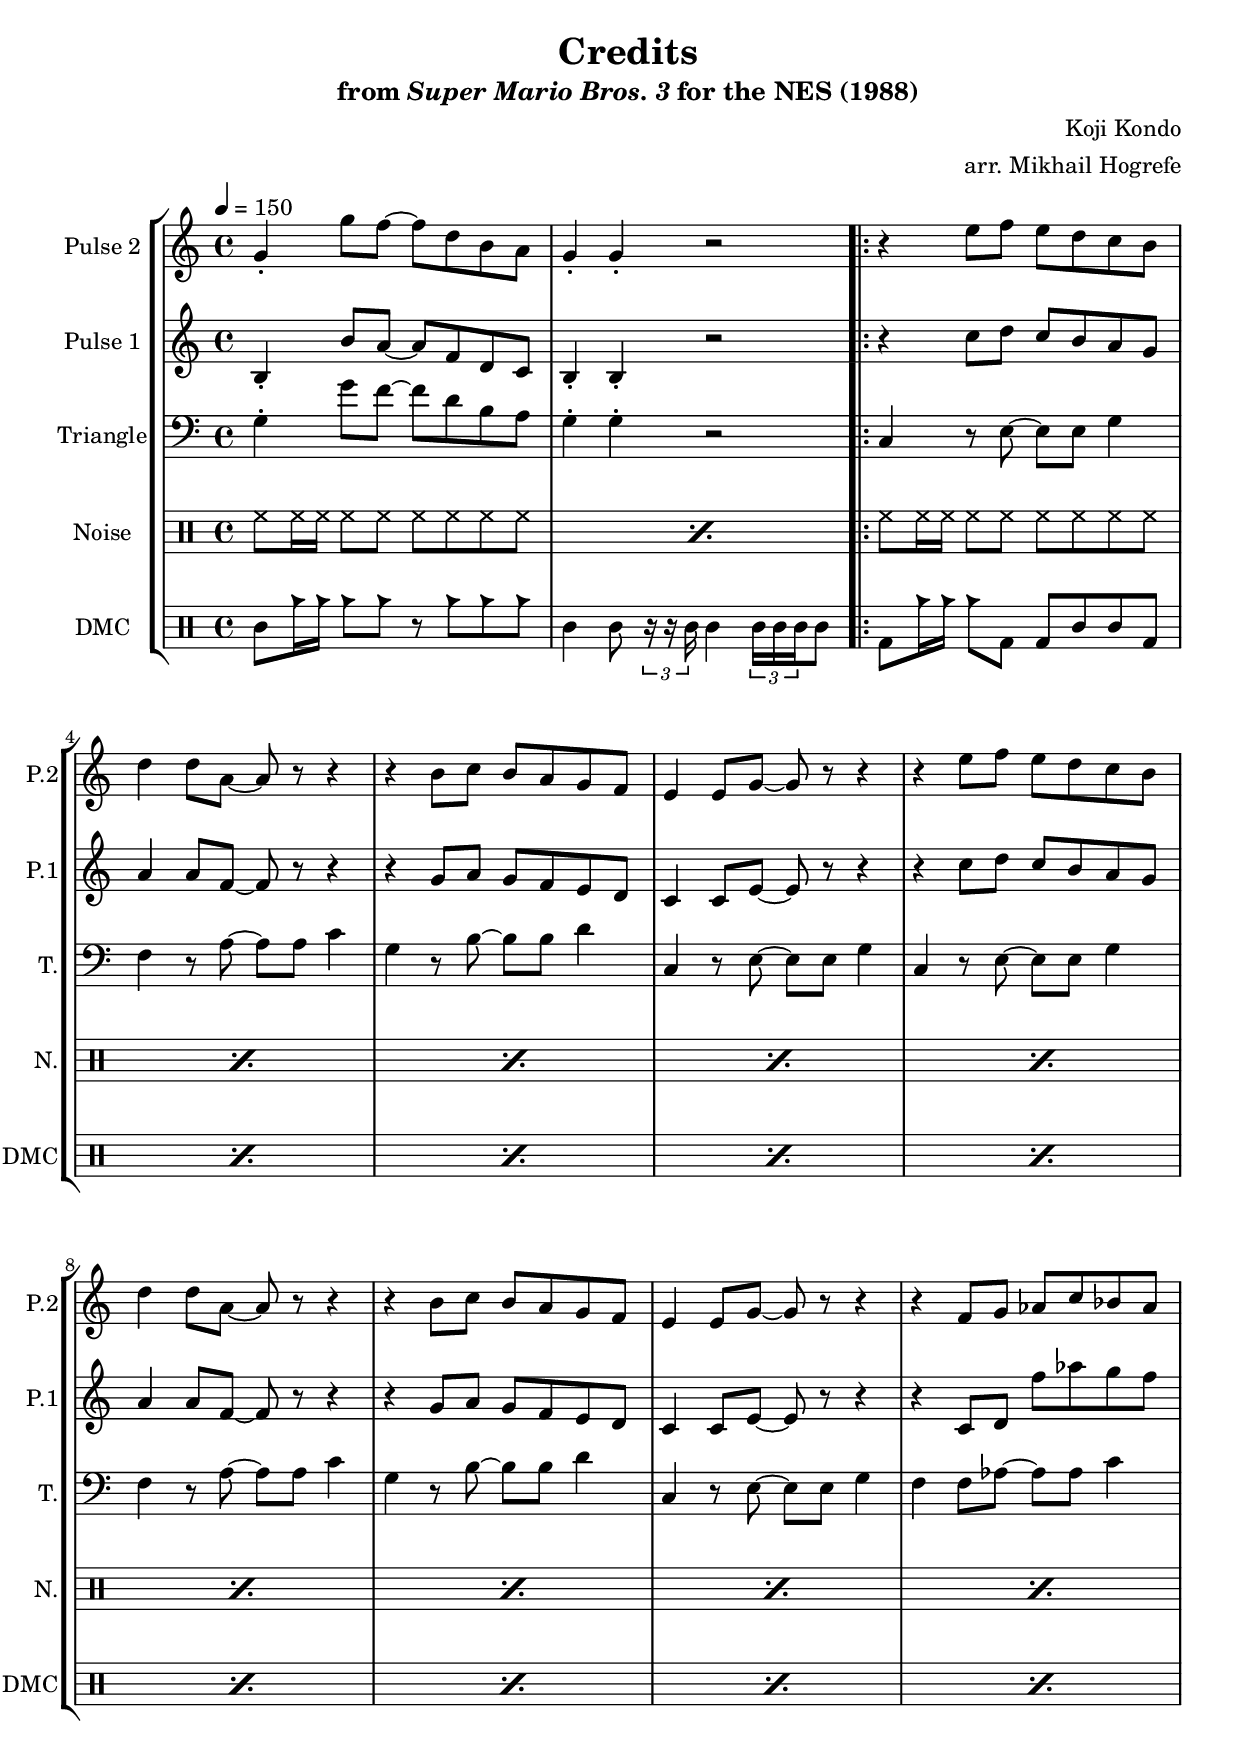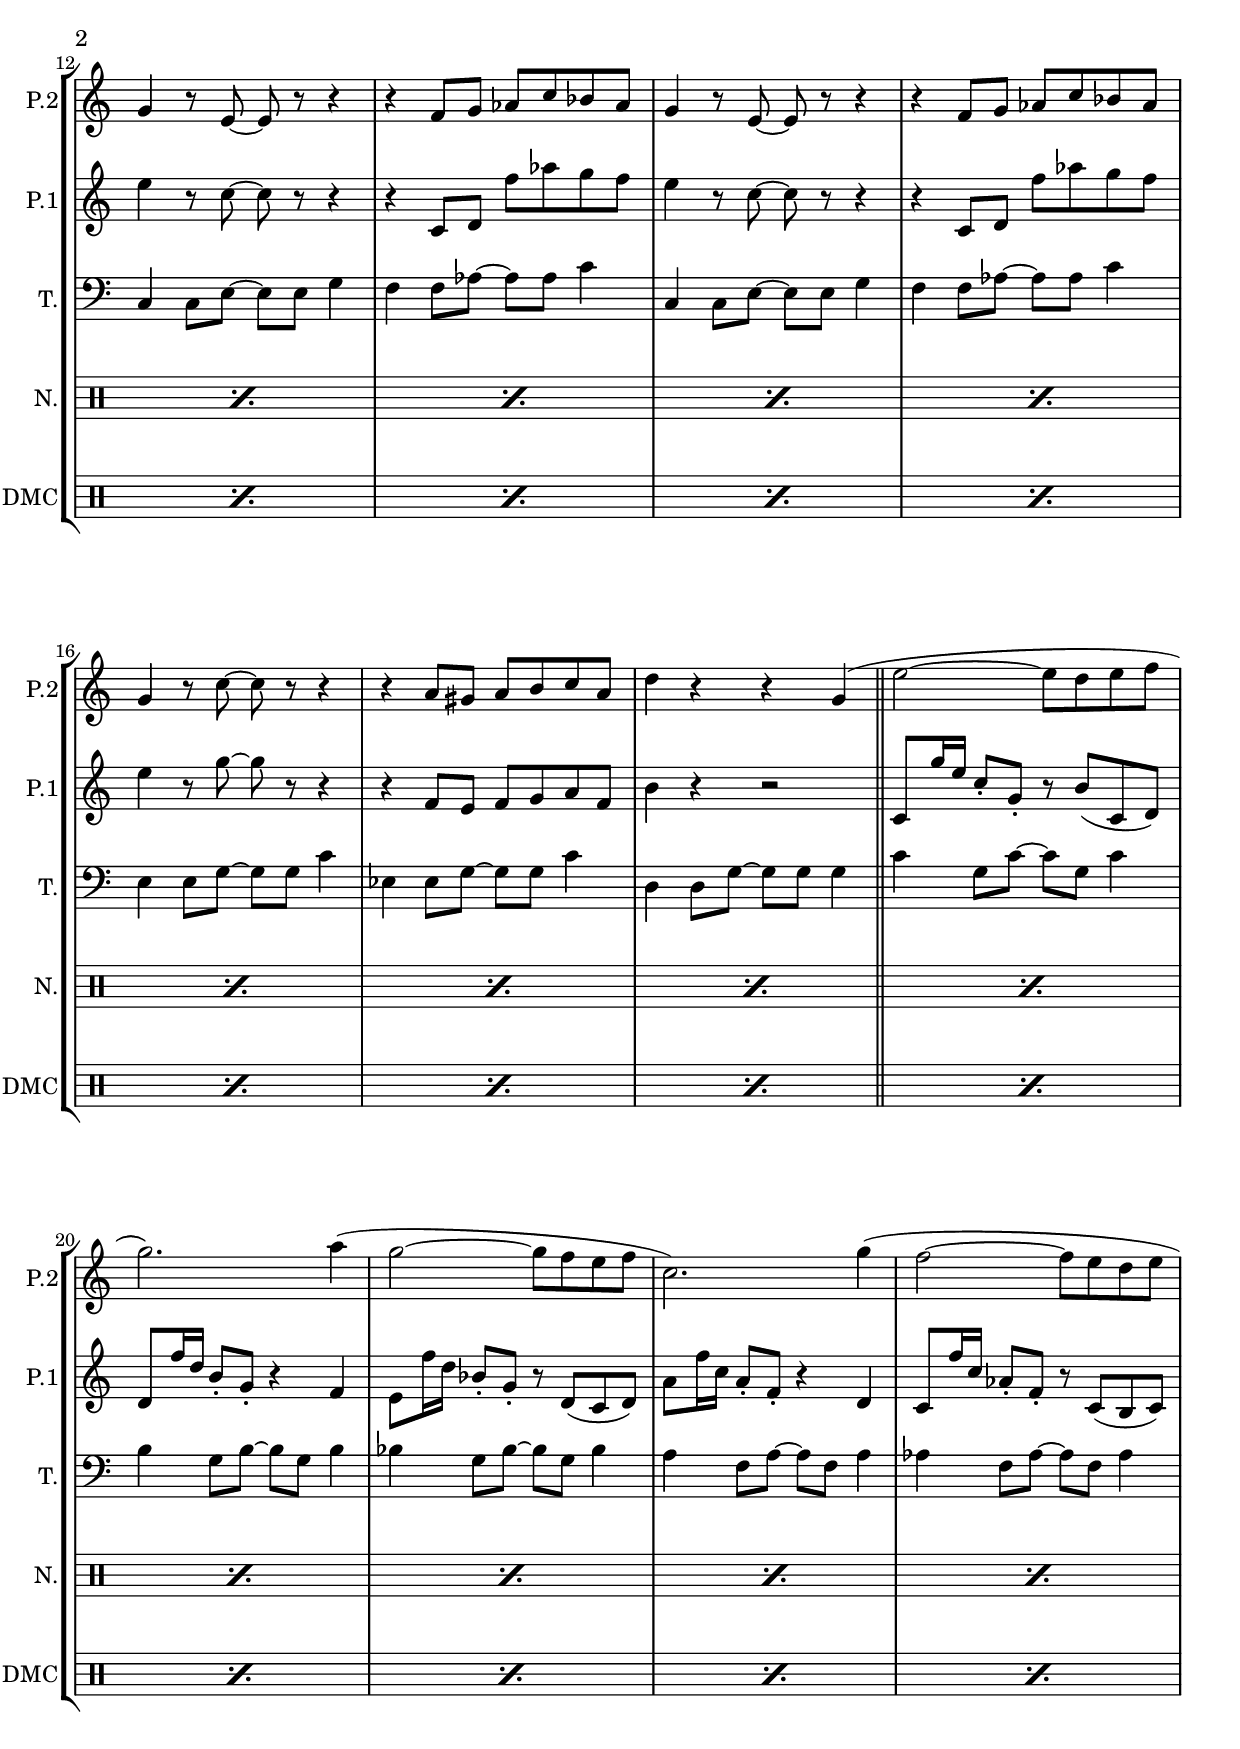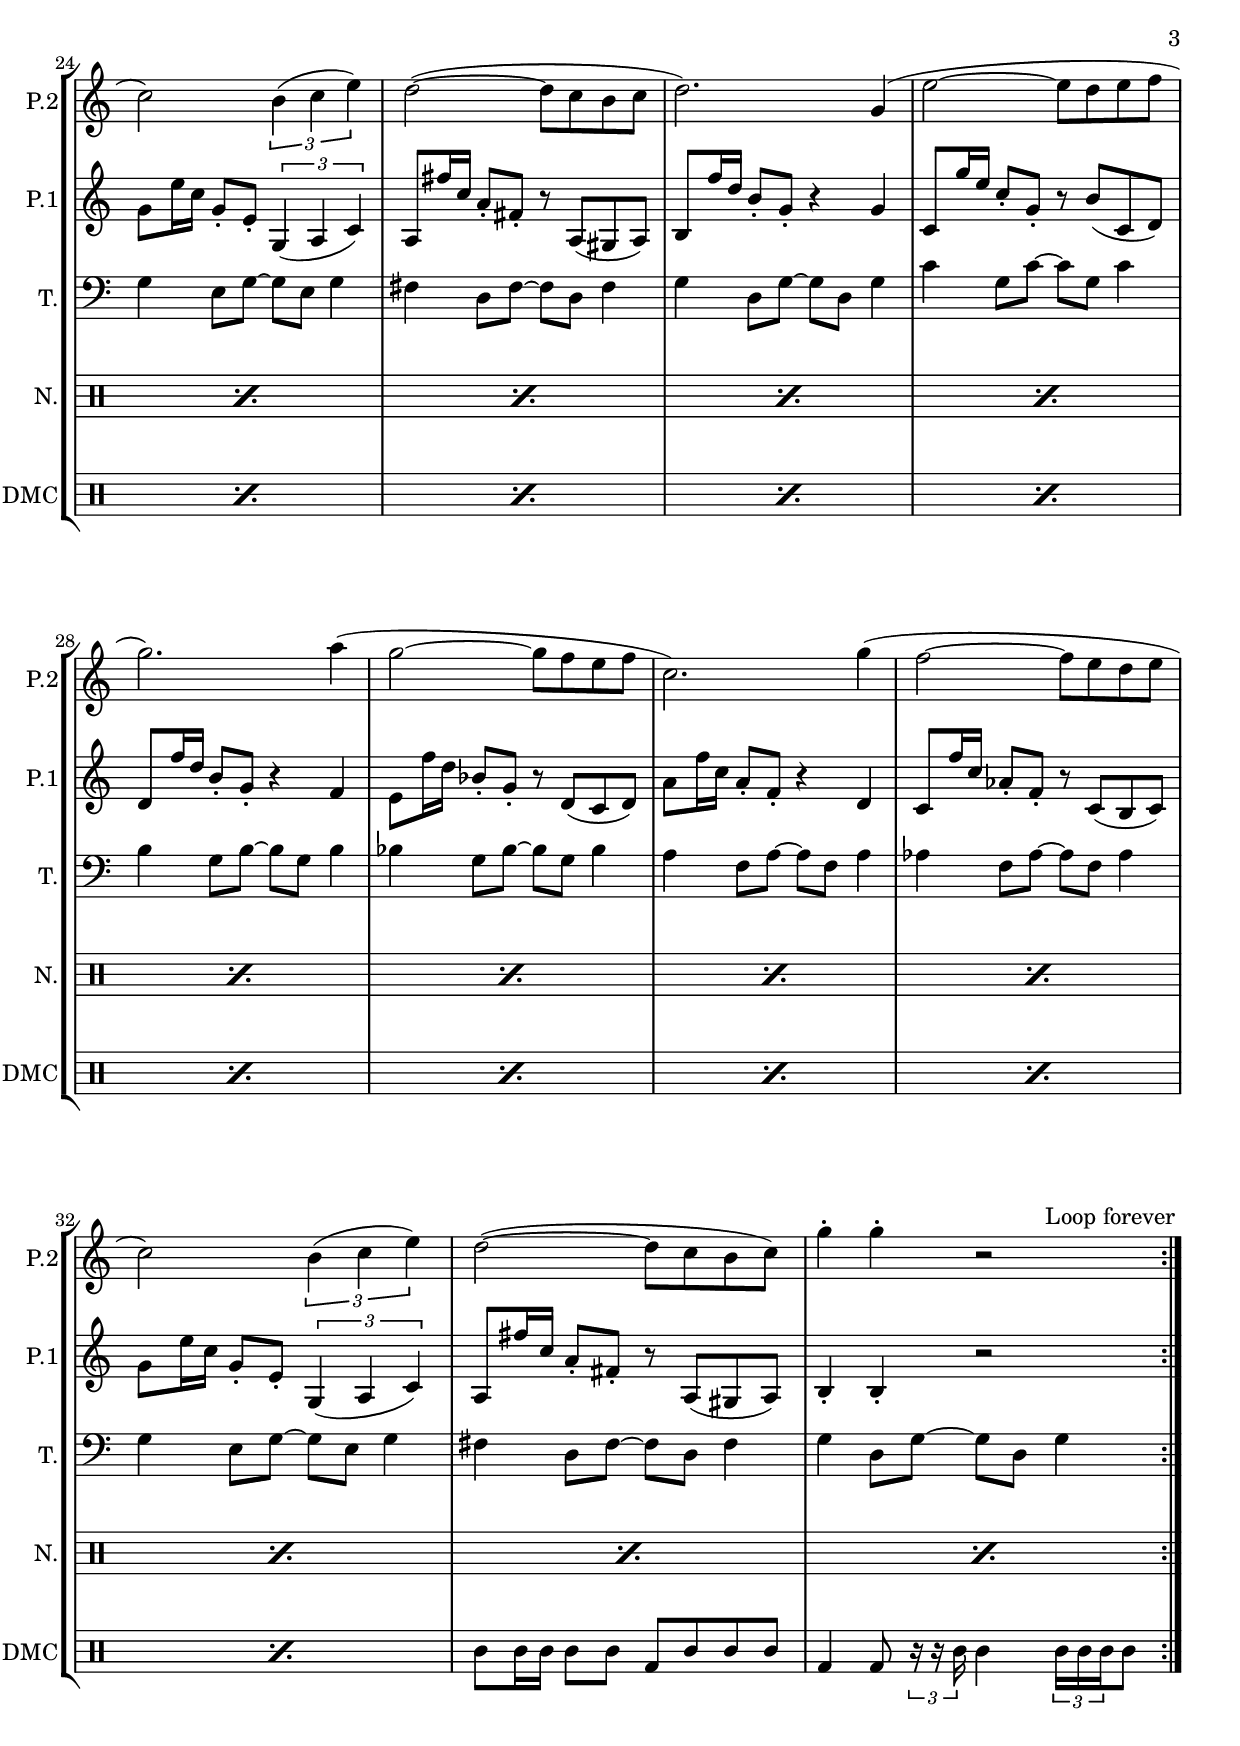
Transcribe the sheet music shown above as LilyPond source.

\version "2.22.0"

\paper {
  left-margin = 0.5\in
}

\book {
    \header {
        title = "Credits"
        subtitle = \markup { "from" {\italic "Super Mario Bros. 3"} "for the NES (1988)" }
        composer = "Koji Kondo"
        arranger = "arr. Mikhail Hogrefe"
    }

    \score {
        {
            \new StaffGroup <<
                \new Staff \relative c'' {
                    \set Staff.instrumentName = "Pulse 2"
                    \set Staff.shortInstrumentName = "P.2"
\tempo 4 = 150
g4-. g'8 f ~ f d b a |
g4-. g-. r2 |
                    \repeat volta 2 {
r4 e'8 f e d c b |
d4 d8 a ~ a r r4 |
r4 b8 c b a g f |
e4 e8 g ~ g r r4 |
r4 e'8 f e d c b |
d4 d8 a ~ a r r4 |
r4 b8 c b a g f |
e4 e8 g ~ g r r4 |
r4 f8 g aes c bes aes |
g4 r8 e ~ e r r4 |
r4 f8 g aes c bes aes |
g4 r8 e ~ e r r4 |
r4 f8 g aes c bes aes |
g4 r8 c ~ c r r4 |
r4 a8 gis a b c a |
d4 r r g,( |
\bar "||"
e'2 ~ e8 d e f |
g2.) a4( |
g2 ~ g8 f e f |
c2.) g'4( |
f2 ~ f8 e d e |
c2) \tuplet 3/2 { b4( c e) } |
d2( ~ d8 c b c |
d2.) g,4(
e'2 ~ e8 d e f |
g2.) a4( |
g2 ~ g8 f e f |
c2.) g'4( |
f2 ~ f8 e d e |
c2) \tuplet 3/2 { b4( c e) } |
d2( ~ d8 c b c) |
g'4-. g-. r2 |
                    }
\once \override Score.RehearsalMark.self-alignment-X = #RIGHT
\mark \markup { \fontsize #-2 "Loop forever" }
                }

                \new Staff \relative c' {
                    \set Staff.instrumentName = "Pulse 1"
                    \set Staff.shortInstrumentName = "P.1"
b4-. b'8 a ~ a f d c |
b4-. b-. r2 |
r4 c'8 d c b a g |
a4 a8 f ~ f r r4 |
r4 g8 a g f e d |
c4 c8 e ~ e r r4 |
r4 c'8 d c b a g |
a4 a8 f ~ f r r4 |
r4 g8 a g f e d |
c4 c8 e ~ e r r4 |
r4 c8 d f' aes g f |
e4 r8 c ~ c r r4 |
r4 c,8 d f' aes g f |
e4 r8 c ~ c r r4 |
r4 c,8 d f' aes g f |
e4 r8 g ~ g r r4 |
r4 f,8 e f g a f |
b4 r r2 |
c,8 g''16 e c8-. g-. r b( c, d) |
d8 f'16 d b8-. g-. r4 f |
e8 f'16 d bes8-. g-. r d( c d) |
a'8 f'16 c a8-. f-. r4 d |
c8 f'16 c aes8-. f-. r c( b c) |
g'8 e'16 c g8-. e-. \tuplet 3/2 { g,4( a c) } |
a8 fis''16 c a8-. fis-. r a,( gis a) |
b8 f''16 d b8-. g-. r4 g |
c,8 g''16 e c8-. g-. r b( c, d) |
d8 f'16 d b8-. g-. r4 f |
e8 f'16 d bes8-. g-. r d( c d) |
a'8 f'16 c a8-. f-. r4 d |
c8 f'16 c aes8-. f-. r c( b c) |
g'8 e'16 c g8-. e-. \tuplet 3/2 { g,4( a c) } |
a8 fis''16 c a8-. fis-. r a,( gis a) |
b4-. b-. r2 |
                }

                \new Staff \relative c' {
                    \set Staff.instrumentName = "Triangle"
                    \set Staff.shortInstrumentName = "T."
\clef bass
g4-. g'8 f ~ f d b a |
g4-. g-. r2 |
c,4 r8 e ~ e e g4 |
f4 r8 a ~ a a c4 |
g4 r8 b ~ b b d4 |
c,4 r8 e ~ e e g4 |
c,4 r8 e ~ e e g4 |
f4 r8 a ~ a a c4 |
g4 r8 b ~ b b d4 |
c,4 r8 e ~ e e g4 |
f4 f8 aes ~ aes aes c4 |
c,4 c8 e ~ e e g4 |
f4 f8 aes ~ aes aes c4 |
c,4 c8 e ~ e e g4 |
f4 f8 aes ~ aes aes c4 |
e,4 e8 g ~ g g c4 |
ees,4 ees8 g ~ g g c4 |
d,4 d8 g ~ g g g4 |
c4 g8 c ~ c g c4 |
b4 g8 b ~ b g b4 |
bes4 g8 bes ~ bes g bes4 |
a4 f8 a ~ a f a4 |
aes4 f8 aes ~ aes f aes4 |
g4 e8 g ~ g e g4 |
fis4 d8 fis ~ fis d fis4 |
g4 d8 g ~ g d g4 |
c4 g8 c ~ c g c4 |
b4 g8 b ~ b g b4 |
bes4 g8 bes ~ bes g bes4 |
a4 f8 a ~ a f a4 |
aes4 f8 aes ~ aes f aes4 |
g4 e8 g ~ g e g4 |
fis4 d8 fis ~ fis d fis4 |
g4 d8 g ~ g d g4 |
                }

                \new DrumStaff {
                    \drummode {
                        \set Staff.instrumentName="Noise"
                        \set Staff.shortInstrumentName="N."
\repeat percent 2 { hh8 hh16 hh hh8 hh hh hh hh hh | }
\repeat percent 32 { hh8 hh16 hh hh8 hh hh hh hh hh | }
                    }
                }

                \new DrumStaff {
                    \drummode {
                        \set Staff.instrumentName="DMC"
                        \set Staff.shortInstrumentName="DMC"
wbh8 cb16 cb cb8 cb r cb cb cb |
wbh4 wbh8 \tuplet 3/2 { r16 r timh } timh4 \tuplet 3/2 { timl16 timl timl } timh8 |
\repeat percent 30 { bd8 cb16 cb cb8 bd bd wbh wbl bd | }
wbh8 wbh16 wbh wbh8 wbl bd wbh wbl wbl |
bd4 bd8 \tuplet 3/2 { r16 r timh } timh4 \tuplet 3/2 { timl16 timl timl } timh8 |
                    }
                }
            >>
        }
        \layout {
            \context {
                \Staff
                \RemoveEmptyStaves
            }
            \context {
                \DrumStaff
                \RemoveEmptyStaves
            }
        }
    }
}
